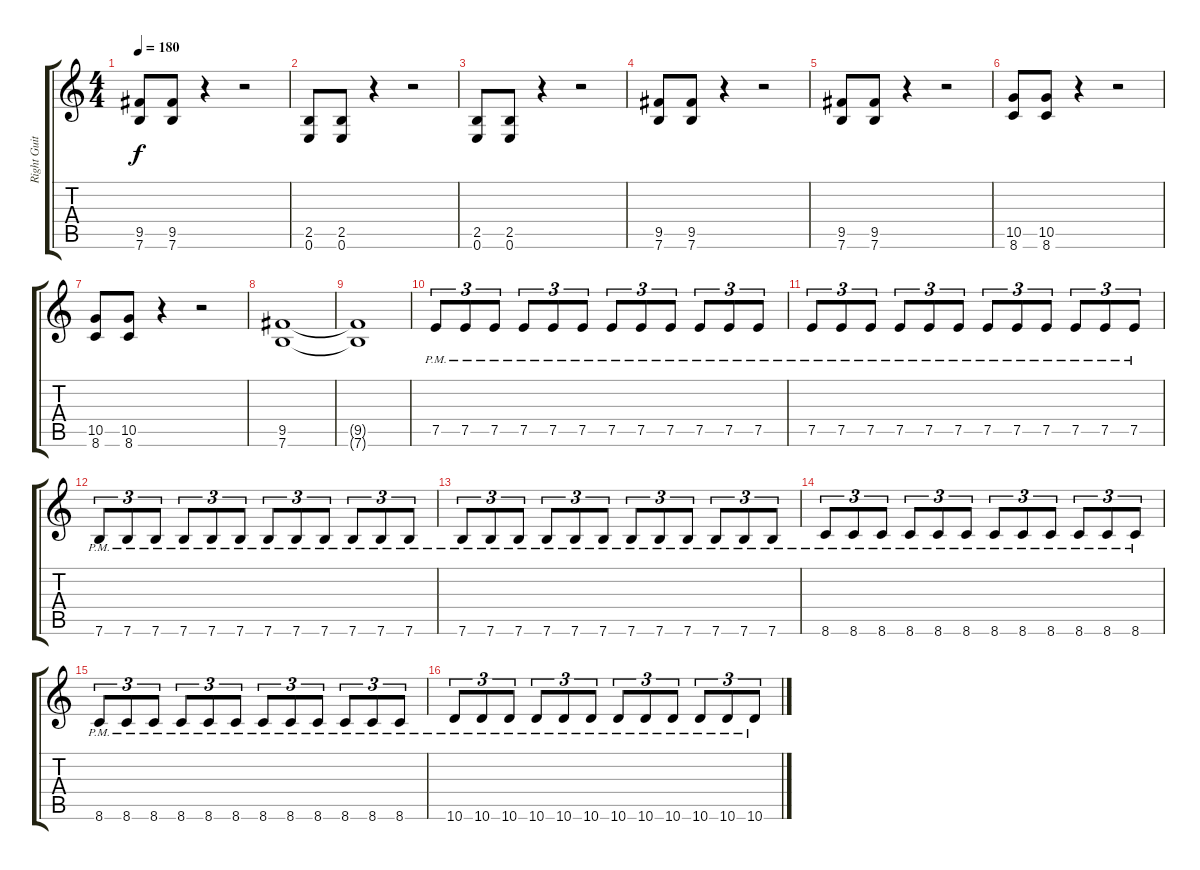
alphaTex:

\track ("Right Guitar" "Right Guit") {instrument overdrivenguitar}
\staff {score tabs}
\tuning (E4 B3 G3 D3 A2 E2) {hide}
\ts (4 4)
\tempo 180
\clef g2
\ks c
(9.5 7.6).8{dy f} (9.5 7.6).8 r.4 r.2 |
(2.5 0.6).8 (2.5 0.6).8 r.4 r.2 |
(2.5 0.6).8 (2.5 0.6).8 r.4 r.2 |
(9.5 7.6).8 (9.5 7.6).8 r.4 r.2 |
(9.5 7.6).8 (9.5 7.6).8 r.4 r.2 |
(10.5 8.6).8 (10.5 8.6).8 r.4 r.2 |
(10.5 8.6).8 (10.5 8.6).8 r.4 r.2 |
(9.5 7.6).1 |
(9.5{t} 7.6{t}).1 |
7.5{pm}.8{tu (3 2)} 7.5{pm}.8{tu (3 2)} 7.5{pm}.8{tu (3 2)} 7.5{pm}.8{tu (3 2)} 7.5{pm}.8{tu (3 2)} 7.5{pm}.8{tu (3 2)} 7.5{pm}.8{tu (3 2)} 7.5{pm}.8{tu (3 2)} 7.5{pm}.8{tu (3 2)} 7.5{pm}.8{tu (3 2)} 7.5{pm}.8{tu (3 2)} 7.5{pm}.8{tu (3 2)} |
7.5{pm}.8{tu (3 2)} 7.5{pm}.8{tu (3 2)} 7.5{pm}.8{tu (3 2)} 7.5{pm}.8{tu (3 2)} 7.5{pm}.8{tu (3 2)} 7.5{pm}.8{tu (3 2)} 7.5{pm}.8{tu (3 2)} 7.5{pm}.8{tu (3 2)} 7.5{pm}.8{tu (3 2)} 7.5{pm}.8{tu (3 2)} 7.5{pm}.8{tu (3 2)} 7.5{pm}.8{tu (3 2)} |
7.6{pm}.8{tu (3 2)} 7.6{pm}.8{tu (3 2)} 7.6{pm}.8{tu (3 2)} 7.6{pm}.8{tu (3 2)} 7.6{pm}.8{tu (3 2)} 7.6{pm}.8{tu (3 2)} 7.6{pm}.8{tu (3 2)} 7.6{pm}.8{tu (3 2)} 7.6{pm}.8{tu (3 2)} 7.6{pm}.8{tu (3 2)} 7.6{pm}.8{tu (3 2)} 7.6{pm}.8{tu (3 2)} |
7.6{pm}.8{tu (3 2)} 7.6{pm}.8{tu (3 2)} 7.6{pm}.8{tu (3 2)} 7.6{pm}.8{tu (3 2)} 7.6{pm}.8{tu (3 2)} 7.6{pm}.8{tu (3 2)} 7.6{pm}.8{tu (3 2)} 7.6{pm}.8{tu (3 2)} 7.6{pm}.8{tu (3 2)} 7.6{pm}.8{tu (3 2)} 7.6{pm}.8{tu (3 2)} 7.6{pm}.8{tu (3 2)} |
8.6{pm}.8{tu (3 2)} 8.6{pm}.8{tu (3 2)} 8.6{pm}.8{tu (3 2)} 8.6{pm}.8{tu (3 2)} 8.6{pm}.8{tu (3 2)} 8.6{pm}.8{tu (3 2)} 8.6{pm}.8{tu (3 2)} 8.6{pm}.8{tu (3 2)} 8.6{pm}.8{tu (3 2)} 8.6{pm}.8{tu (3 2)} 8.6{pm}.8{tu (3 2)} 8.6{pm}.8{tu (3 2)} |
8.6{pm}.8{tu (3 2)} 8.6{pm}.8{tu (3 2)} 8.6{pm}.8{tu (3 2)} 8.6{pm}.8{tu (3 2)} 8.6{pm}.8{tu (3 2)} 8.6{pm}.8{tu (3 2)} 8.6{pm}.8{tu (3 2)} 8.6{pm}.8{tu (3 2)} 8.6{pm}.8{tu (3 2)} 8.6{pm}.8{tu (3 2)} 8.6{pm}.8{tu (3 2)} 8.6{pm}.8{tu (3 2)} |
10.6{pm}.8{tu (3 2)} 10.6{pm}.8{tu (3 2)} 10.6{pm}.8{tu (3 2)} 10.6{pm}.8{tu (3 2)} 10.6{pm}.8{tu (3 2)} 10.6{pm}.8{tu (3 2)} 10.6{pm}.8{tu (3 2)} 10.6{pm}.8{tu (3 2)} 10.6{pm}.8{tu (3 2)} 10.6{pm}.8{tu (3 2)} 10.6{pm}.8{tu (3 2)} 10.6{pm}.8{tu (3 2)}
